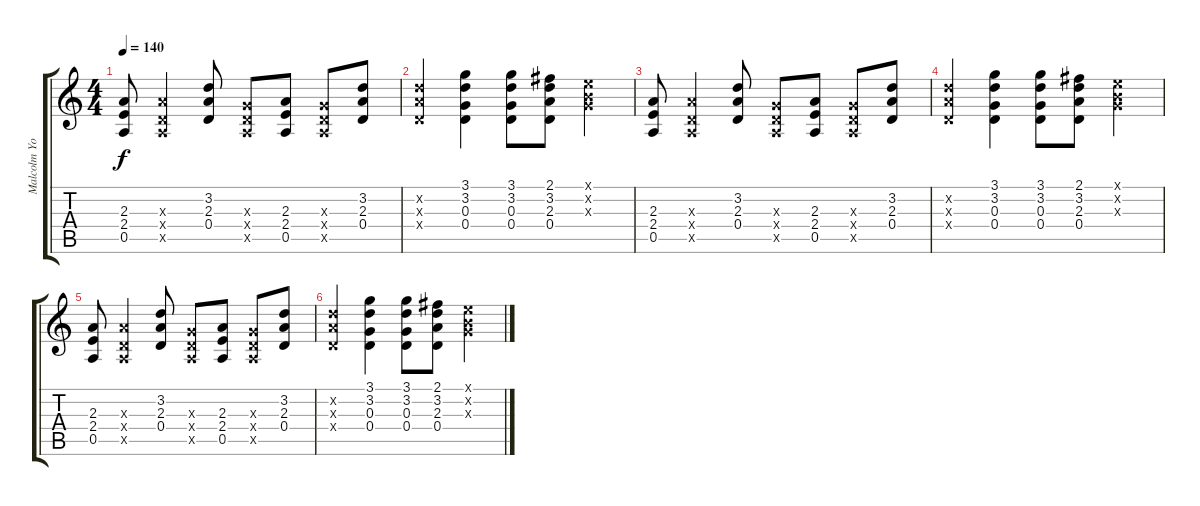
\track ("Malcolm Young" "Malcolm Yo") {instrument overdrivenguitar}
\staff {score tabs}
\tuning (E4 B3 G3 D3 A2 E2) {hide}
\ts (4 4)
\tempo 140
\clef g2
\ks c
(2.3 2.4 0.5).8{dy f} (2.3{x} 0.4{x} 0.5{x}).4 (3.2 2.3 0.4).8 (0.3{x} 0.4{x} 0.5{x}).8 (2.3 2.4 0.5).8 (0.3{x} 0.4{x} 0.5{x}).8 (3.2 2.3 0.4).8 |
(3.2{x} 2.3{x} 0.4{x}).4{volume 4} (3.1 3.2 0.3 0.4).4 (3.1 3.2 0.3 0.4).8 (2.1 3.2 2.3 0.4).8 (0.1{x} 0.2{x} 0.3{x}).4 |
(2.3 2.4 0.5).8 (2.3{x} 0.4{x} 0.5{x}).4 (3.2 2.3 0.4).8 (0.3{x} 0.4{x} 0.5{x}).8 (2.3 2.4 0.5).8 (0.3{x} 0.4{x} 0.5{x}).8 (3.2 2.3 0.4).8 |
(3.2{x} 2.3{x} 0.4{x}).4 (3.1 3.2 0.3 0.4).4 (3.1 3.2 0.3 0.4).8 (2.1 3.2 2.3 0.4).8 (0.1{x} 0.2{x} 0.3{x}).4 |
(2.3 2.4 0.5).8{volume 0} (2.3{x} 0.4{x} 0.5{x}).4 (3.2 2.3 0.4).8 (0.3{x} 0.4{x} 0.5{x}).8 (2.3 2.4 0.5).8 (0.3{x} 0.4{x} 0.5{x}).8 (3.2 2.3 0.4).8 |
(3.2{x} 2.3{x} 0.4{x}).4 (3.1 3.2 0.3 0.4).4 (3.1 3.2 0.3 0.4).8 (2.1 3.2 2.3 0.4).8 (0.1{x} 0.2{x} 0.3{x}).4
